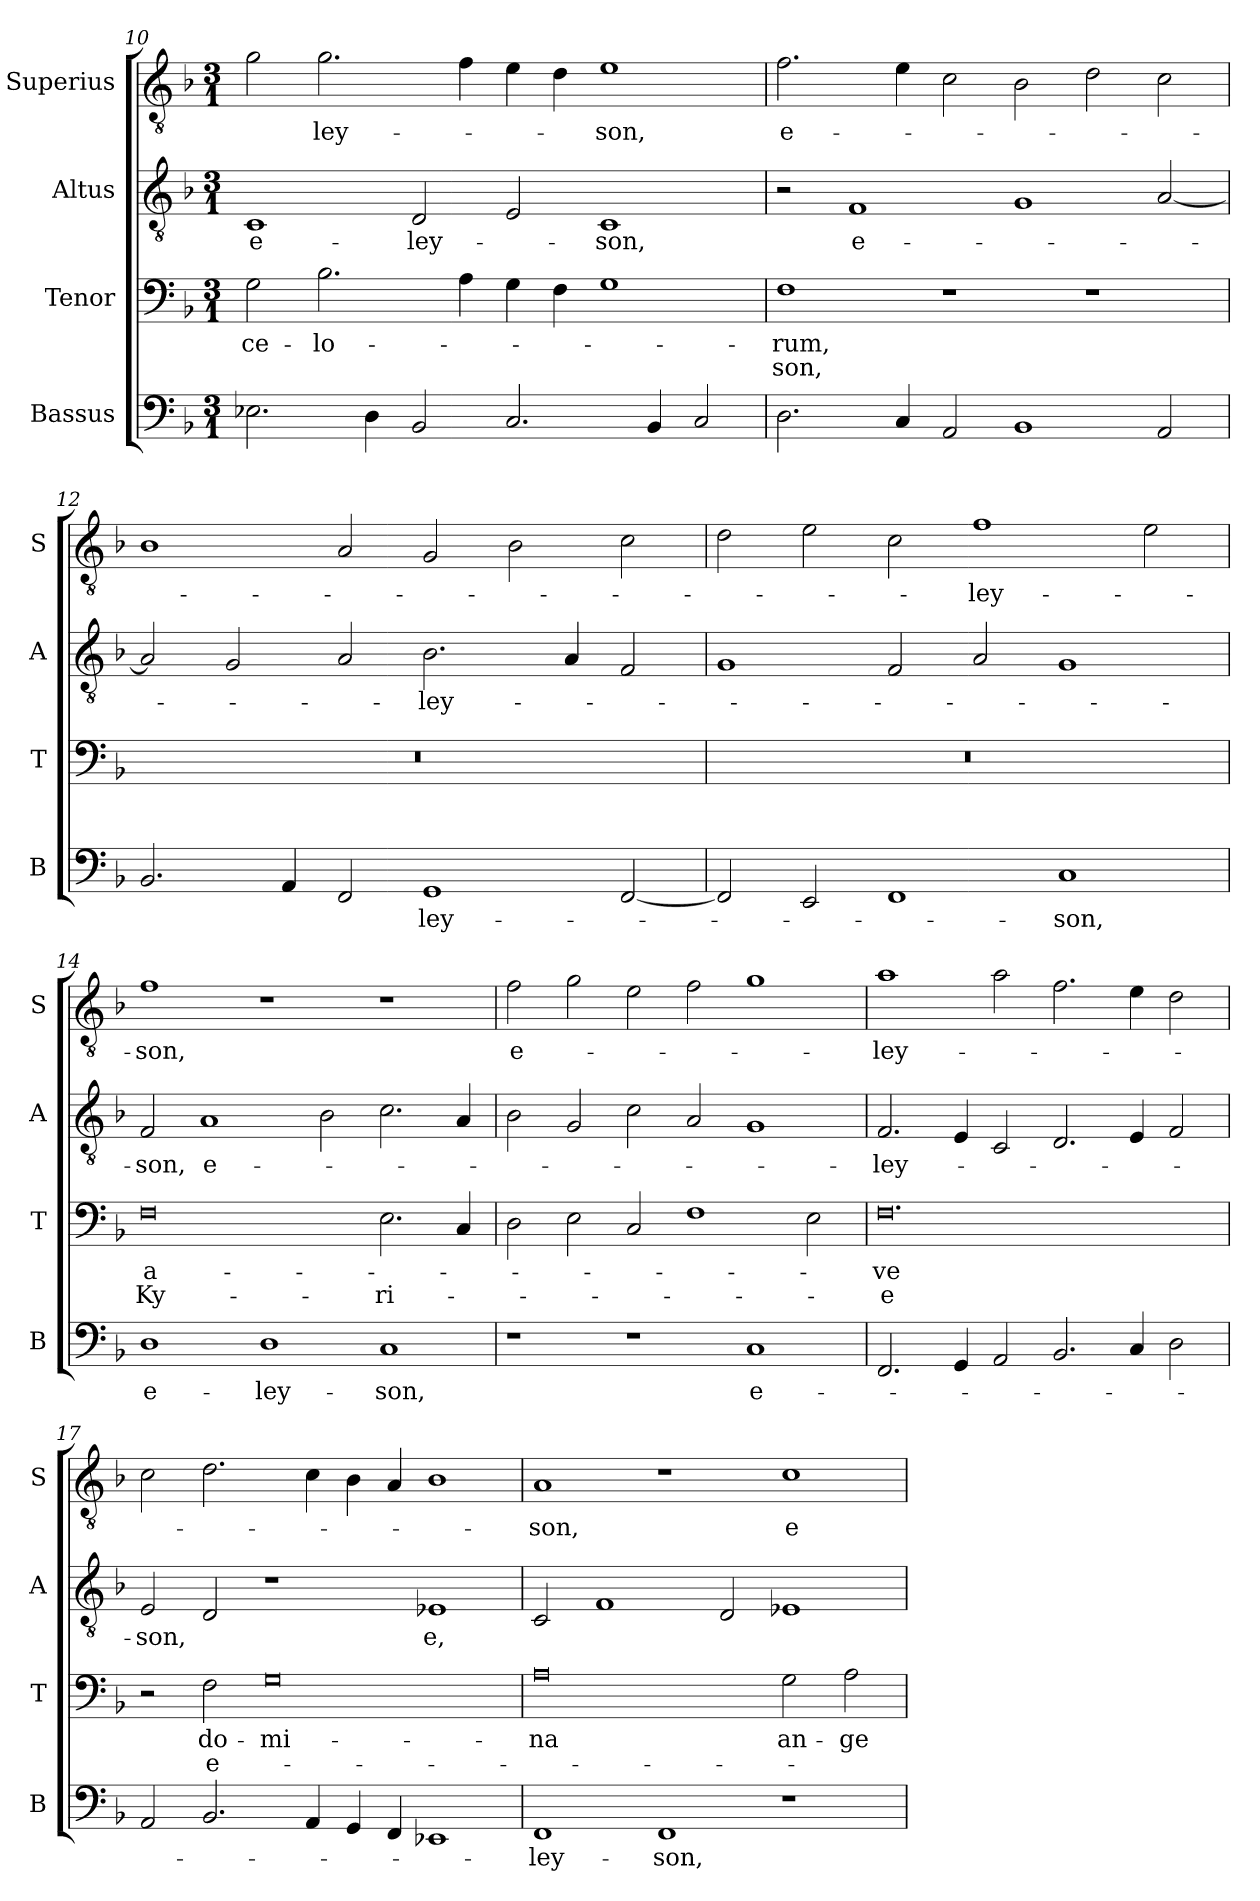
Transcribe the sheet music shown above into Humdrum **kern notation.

**kern	**text	**kern	**text	**text	**kern	**text	**kern	**text
*part4	*part4	*part3	*part3	*part3	*part2	*part2	*part1	*part1
*staff4	*staff4	*staff3	*staff3	*staff3	*staff2	*staff2	*staff1	*staff1
*I"Bassus	*	*I"Tenor	*	*	*I"Altus	*	*I"Superius	*
*I'B	*	*I'T	*	*	*I'A	*	*I'S	*
*clefF4	*	*clefF4	*	*	*clefGv2	*	*clefGv2	*
*k[b-]	*	*k[b-]	*	*	*k[b-]	*	*k[b-]	*
*d:	*	*d:	*	*	*d:	*	*d:	*
*M3/1	*	*M3/1	*	*	*M3/1	*	*M3/1	*
=10	=10	=10	=10	=10	=10	=10	=10	=10
!	!	!	!	!	!	!LO:LY:i	!	!
2.E-X	.	2G	ce-	.	1C	e-	2g	.
!	!	!	!	!	!	!	!	!LO:LY:i
.	.	2.B-	-lo-	.	.	.	2.g	-ley-
4D	.	.	.	.	.	.	.	.
!	!	!	!	!	!	!LO:LY:i	!	!
2BB-	.	.	.	.	2D	-ley-	.	.
.	.	4A	.	.	.	.	4f	.
2.C	.	4G	.	.	2E	.	4e	.
.	.	4F	.	.	.	.	4d	.
!	!	!	!	!	!	!LO:LY:i	!	!LO:LY:i
.	.	1G	.	.	1C	-son,	1e	-son,
4BB-	.	.	.	.	.	.	.	.
2C	.	.	.	.	.	.	.	.
=11	=11	=11	=11	=11	=11	=11	=11	=11
!	!	!	!	!LO:LY:i	!	!	!	!LO:LY:i
2.D	.	1F	-rum,	-son,	2r	.	2.f	e-
!	!	!	!	!	!	!LO:LY:i	!	!
.	.	.	.	.	1F	e-	.	.
4C	.	.	.	.	.	.	4e	.
2AA	.	1r	.	.	.	.	2c	.
1BB-	.	.	.	.	1G	.	2B-	.
.	.	1r	.	.	.	.	2d	.
2AA	.	.	.	.	[2A	.	2c	.
=12	=12	=12	=12	=12	=12	=12	=12	=12
2.BB-	.	0.r	.	.	2A]	.	1B-	.
.	.	.	.	.	2G	.	.	.
4AA	.	.	.	.	.	.	.	.
2FF	.	.	.	.	2A	.	2A	.
!	!LO:LY:i	!	!	!	!	!	!	!
1GG	-ley-	.	.	.	2.B-	-ley-	2G	.
.	.	.	.	.	.	.	2B-	.
.	.	.	.	.	4A	.	.	.
[2FF	.	.	.	.	2F	.	2c	.
=13	=13	=13	=13	=13	=13	=13	=13	=13
2FF]	.	0.r	.	.	1G	.	2d	.
2EE	.	.	.	.	.	.	2e	.
1FF	.	.	.	.	2F	.	2c	.
!	!	!	!	!	!	!	!	!LO:LY:i
.	.	.	.	.	2A	.	1f	-ley-
!	!LO:LY:i	!	!	!	!	!	!	!
1C	-son,	.	.	.	1G	.	.	.
.	.	.	.	.	.	.	2e	.
=14	=14	=14	=14	=14	=14	=14	=14	=14
!	!LO:LY:i	!	!	!LO:LY:i	!	!LO:LY:i	!	!LO:LY:i
1D	e-	0F	a-	Ky-	2F	-son,	1f	-son,
!	!	!	!	!	!	!LO:LY:i	!	!
.	.	.	.	.	1A	e-	.	.
!	!LO:LY:i	!	!	!	!	!	!	!
1D	-ley-	.	.	.	.	.	1r	.
.	.	.	.	.	2B-	.	.	.
!	!LO:LY:i	!	!	!LO:LY:i	!	!	!	!
1C	-son,	2.E	.	-ri-	2.c	.	1r	.
.	.	4C	.	.	4A	.	.	.
=15	=15	=15	=15	=15	=15	=15	=15	=15
!	!	!	!	!	!	!	!	!LO:LY:i
1r	.	2D	.	.	2B-	.	2f	e-
.	.	2E	.	.	2G	.	2g	.
1r	.	2C	.	.	2c	.	2e	.
.	.	1F	.	.	2A	.	2f	.
!	!LO:LY:i	!	!	!	!	!	!	!
1C	e-	.	.	.	1G	.	1g	.
.	.	2E	.	.	.	.	.	.
=16	=16	=16	=16	=16	=16	=16	=16	=16
!	!	!	!	!LO:LY:i	!	!LO:LY:i	!	!LO:LY:i
2.FF	.	0.F	-ve	-e	2.F	-ley-	1a	-ley-
4GG	.	.	.	.	4E	.	.	.
2AA	.	.	.	.	2C	.	2a	.
2.BB-	.	.	.	.	2.D	.	2.f	.
4C	.	.	.	.	4E	.	4e	.
2D	.	.	.	.	2F	.	2d	.
=17	=17	=17	=17	=17	=17	=17	=17	=17
!	!	!	!	!	!	!LO:LY:i	!	!
2AA	.	2r	.	.	2E	-son,	2c	.
!	!	!	!	!LO:LY:i	!	!	!	!
2.BB-	.	2F	do-	e-	2D	.	2.d	.
.	.	0G	-mi-	.	1r	.	.	.
4AA	.	.	.	.	.	.	4c	.
4GG	.	.	.	.	.	.	4B-	.
4FF	.	.	.	.	.	.	4A	.
!	!	!	!	!	!	!LO:LY:i	!	!
1EE-X	.	.	.	.	1E-X	e,	1B-	.
=18	=18	=18	=18	=18	=18	=18	=18	=18
!	!LO:LY:i	!	!	!	!	!	!	!LO:LY:i
1FF	-ley-	0A	-na	.	2C	.	1A	-son,
.	.	.	.	.	1F	.	.	.
!	!LO:LY:i	!	!	!	!	!	!	!
1FF	-son,	.	.	.	.	.	1r	.
.	.	.	.	.	2D	.	.	.
!	!	!	!	!	!	!	!	!LO:LY:i
1r	.	2G	an-	.	1E-X	.	1c	e-
.	.	2A	-ge-	.	.	.	.	.
=	=	=	=	=	=	=	=	=
*-	*-	*-	*-	*-	*-	*-	*-	*-
